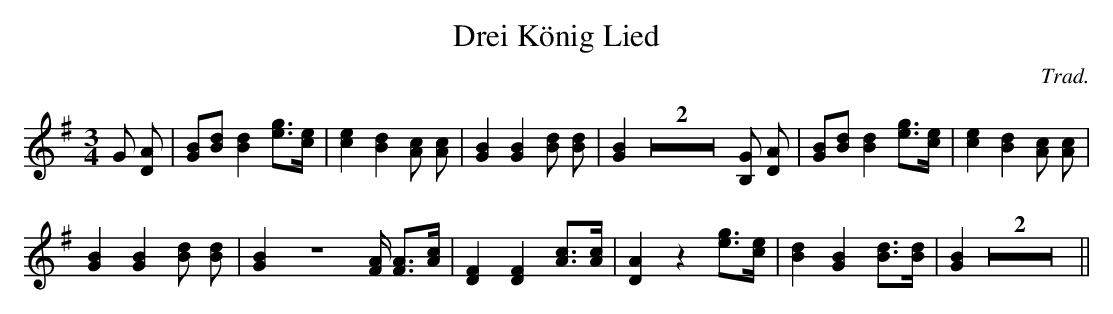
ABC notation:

X:1
T:Drei König Lied
C:Trad.
M:3/4
L:1/8
K:G
G [DA] | [GB][Bd] [B2d2] [eg]>[ce] | [c2e2] [B2d2] [Ac] [Ac] | [G2B2] [G2B2] [Bd] [Bd] | [G2B2] Z2 [B,G] [DA] | [GB][Bd] [B2d2] [eg]>[ce] | [c2e2] [B2d2] [Ac] [Ac] |
[G2B2] [G2B2] [Bd] [Bd] | [G2B2] Z [F/2A/2] [FA]>[Ac] | [D2F2] [D2F2] [Ac]>[Ac] | [D2A2] z2 [eg]>[ce] | [B2d2] [G2B2] [Bd]>[Bd] | [G2B2] Z2 ||
